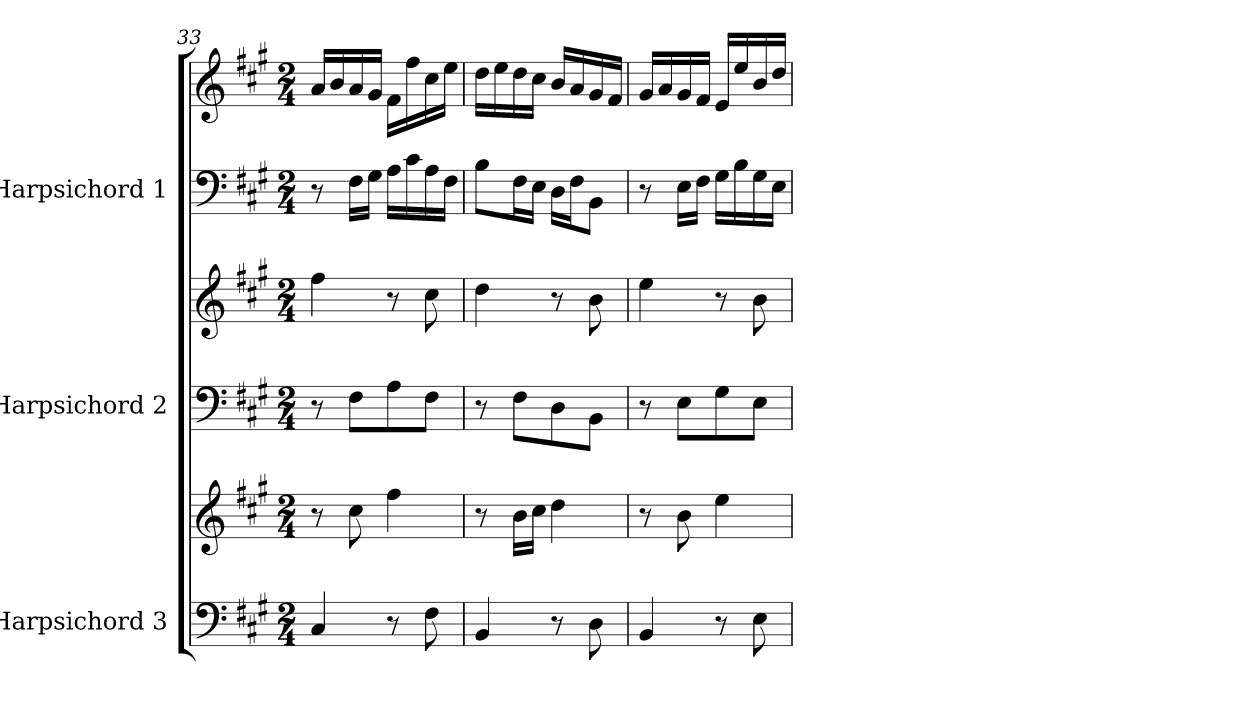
**kern	**kern	**kern	**kern	**kern	**kern
*part3	*part3	*part2	*part2	*part1	*part1
*staff6	*staff5	*staff4	*staff3	*staff2	*staff1
*I"Harpsichord 3	*	*I"Harpsichord 2	*	*I"Harpsichord 1	*
*I'Hp	*	*I'Hp	*	*I'Hp	*
!!LO:PB:g=z
*clefF4	*clefG2	*clefF4	*clefG2	*clefF4	*clefG2
*k[f#c#g#]	*k[f#c#g#]	*k[f#c#g#]	*k[f#c#g#]	*k[f#c#g#]	*k[f#c#g#]
*M2/4	*M2/4	*M2/4	*M2/4	*M2/4	*M2/4
=33	=33	=33	=33	=33	=33
4C#/	8r	8r	4ff#\	8r	16a/LL
.	.	.	.	.	16b/
.	8cc#\	8F#\L	.	16F#\LL	16a/
.	.	.	.	16G#\JJ	16g#/JJ
8r	4ff#\	8A\	8r	16A\LL	16f#\LL
.	.	.	.	16c#\	16ff#\
8F#\	.	8F#\J	8cc#\	16A\	16cc#\
.	.	.	.	16F#\JJ	16ee\JJ
=34	=34	=34	=34	=34	=34
4BB/	8r	8r	4dd\	8B\L	16dd\LL
.	.	.	.	.	16ee\
.	16b\LL	8F#\L	.	16F#\L	16dd\
.	16cc#\JJ	.	.	16E\JJ	16cc#\JJ
8r	4dd\	8D\	8r	16D\LL	16b/LL
.	.	.	.	16F#\J	16a/
8D\	.	8BB\J	8b\	8BB\J	16g#/
.	.	.	.	.	16f#/JJ
=35	=35	=35	=35	=35	=35
4BB/	8r	8r	4ee\	8r	16g#/LL
.	.	.	.	.	16a/
.	8b\	8E\L	.	16E\LL	16g#/
.	.	.	.	16F#\JJ	16f#/JJ
8r	4ee\	8G#\	8r	16G#\LL	16e/LL
.	.	.	.	16B\	16ee/
8E\	.	8E\J	8b\	16G#\	16b/
.	.	.	.	16E\JJ	16dd/JJ
=	=	=	=	=	=
*-	*-	*-	*-	*-	*-
